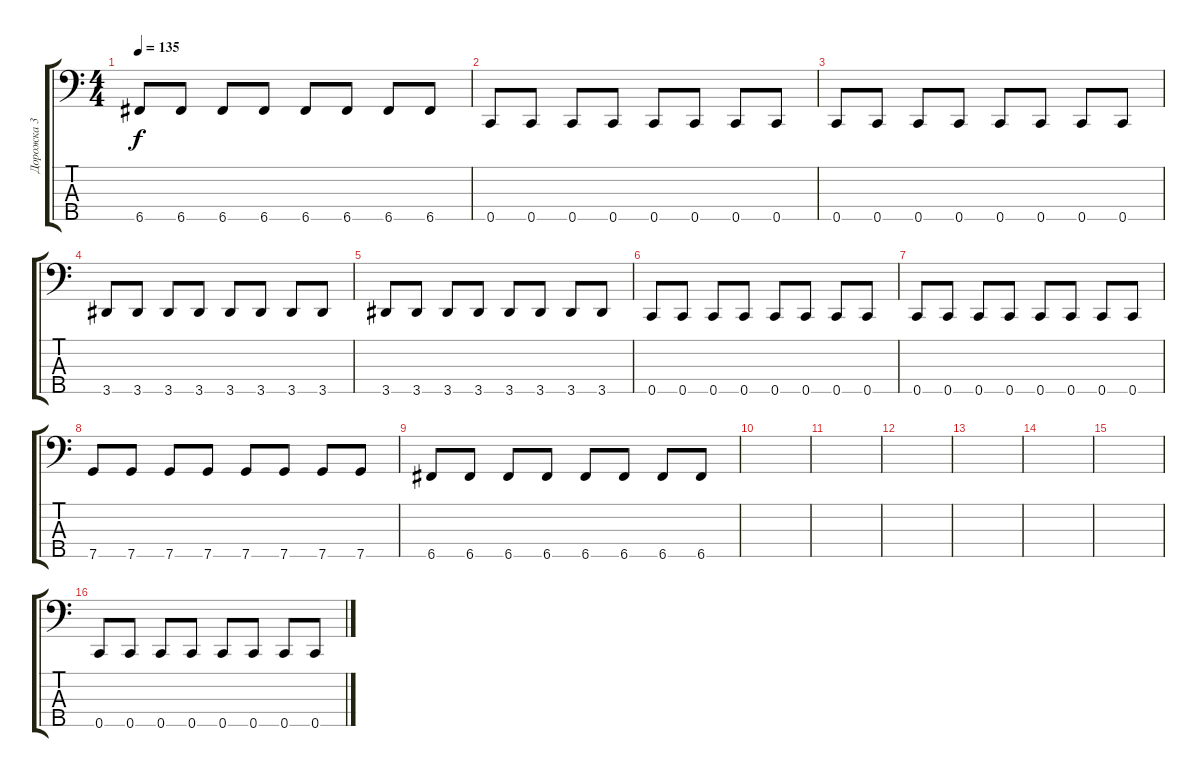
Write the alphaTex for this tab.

\track ("Дорожка 3" "Дорожка 3") {instrument electricbassfinger}
\staff {score tabs}
\tuning (Ab2 Eb2 Bb1 F1 C1) {hide}
\ts (4 4)
\tempo 135
\clef f4
\ks c
6.5.8{dy f} 6.5.8 6.5.8 6.5.8 6.5.8 6.5.8 6.5.8 6.5.8 |
0.5.8 0.5.8 0.5.8 0.5.8 0.5.8 0.5.8 0.5.8 0.5.8 |
0.5.8 0.5.8 0.5.8 0.5.8 0.5.8 0.5.8 0.5.8 0.5.8 |
3.5.8 3.5.8 3.5.8 3.5.8 3.5.8 3.5.8 3.5.8 3.5.8 |
3.5.8 3.5.8 3.5.8 3.5.8 3.5.8 3.5.8 3.5.8 3.5.8 |
0.5.8 0.5.8 0.5.8 0.5.8 0.5.8 0.5.8 0.5.8 0.5.8 |
0.5.8 0.5.8 0.5.8 0.5.8 0.5.8 0.5.8 0.5.8 0.5.8 |
7.5.8 7.5.8 7.5.8 7.5.8 7.5.8 7.5.8 7.5.8 7.5.8 |
6.5.8 6.5.8 6.5.8 6.5.8 6.5.8 6.5.8 6.5.8 6.5.8 |
|
|
|
|
|
|
0.5.8 0.5.8 0.5.8 0.5.8 0.5.8 0.5.8 0.5.8 0.5.8
